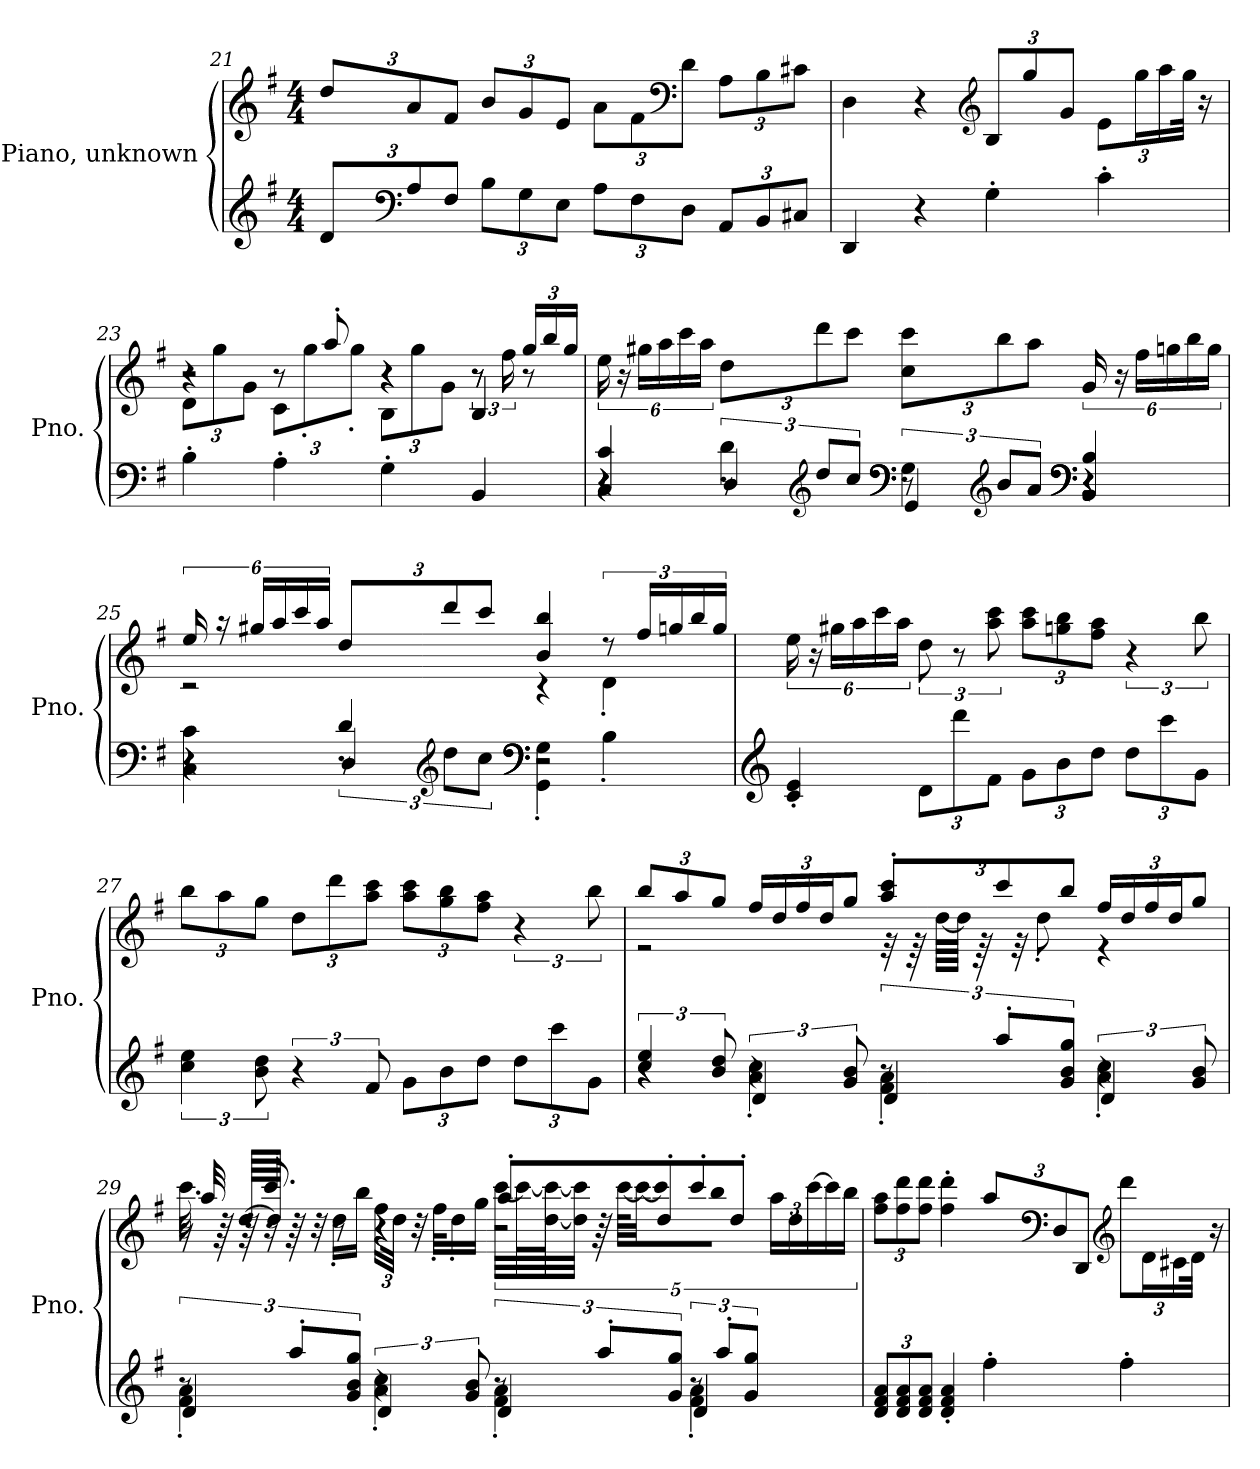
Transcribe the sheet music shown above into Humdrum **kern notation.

**kern	**kern
*part1	*part1
*staff2	*staff1
*I"Piano, unknown	*
*I'Pno.	*
*clefG2	*clefG2
*k[f#]	*k[f#]
*M4/4	*M4/4
*Xbrackettup	*Xbrackettup
=21	=21
12d/L	12dd/L
*clefF4	*
12A/	12a/
12F#/J	12f#/J
12B\L	12b/L
12G\	12g/
12E\J	12e/J
12A\L	12a\L
12F#\	12f#\
*	*clefF4
12D\J	12d\J
12AA/L	12A\L
12BB/	12B\
12C#X/J	12c#X\J
!!LO:LB:g=z
=22	=22
4DD/	4D\
4r	4r
*	*clefG2
4G'\	12B/L
.	12gg/
.	12g/J
4c'\	12e\L
.	24gg\L
.	24aa\
.	48gg\JJk
.	16r
=23	=23
*	*^
*	*	*^
4B'\	4r	12d\L	2r
.	.	12gg\	.
.	.	12g\J	.
4A'\	8r	12c\L	.
.	.	12gg'\	.
.	8aa'/	.	.
.	.	12gg'\J	.
4G'\	4r	12B\L	4r
.	.	12gg\	.
.	.	12g\J	.
*	*	*brackettup	*
4BB/	8r	12r	4B/
.	.	24ff#\	.
*	*Xbrackettup	*	*
.	24gg/LL	8r	.
.	24bb/	.	.
.	24gg/JJ	.	.
*	*v	*v	*v
!!LO:LB:g=z
=24	=24
*^	*
*	*^	*
*	*	*	*brackettup
4C/ 4c/	4r	4r	24ee\
.	.	.	24r
.	.	.	24gg#X\LL
*	*	*	*Xbrackettup
.	.	.	24aa\
.	.	.	24ccc\
.	.	.	24aa\JJ
*brackettup	*	*	*
12r	4d\	4D/	12dd\L
*clefG2	*	*	*
12dd/L	.	.	12ddd\
12cc/J	.	.	12ccc\J
*clefF4	*	*	*
12r	4G\	4GG/	12cc\ 12ccc\L
*clefG2	*	*	*
12b/L	.	.	12bb\
12a/J	.	.	12aa\J
*clefF4	*	*	*
*	*	*	*brackettup
4BB/ 4B/	4r	4r	24g/
.	.	.	24r
.	.	.	24ff#\LL
*	*	*	*Xbrackettup
.	.	.	24ggn\
.	.	.	24bb\
.	.	.	24gg\JJ
!!LO:LB:g=z
=25	=25	=25	=25
*	*	*	*brackettup
*	*	*	*^
4r	4C\ 4c\	4r	24ee/	2r
.	.	.	24r	.
.	.	.	24gg#X/LL	.
*	*	*	*Xbrackettup	*
.	.	.	24aa/	.
.	.	.	24ccc/	.
.	.	.	24aa/JJ	.
4d/	12r	4D/	12dd/L	.
*clefG2	*	*	*	*
.	12dd\L	.	12ddd/	.
.	12cc\J	.	12ccc/J	.
*clefF4	*	*	*	*
2r	4GG\' 4G\'	2r	4b/ 4bb/	4r
*	*	*	*brackettup	*
.	4B'\	.	12r	4d'\
.	.	.	24ff#/LL	.
*	*	*	*Xbrackettup	*
.	.	.	24ggn/	.
.	.	.	24bb/	.
.	.	.	24gg/JJ	.
*v	*v	*v	*	*
*	*v	*v
=26	=26
*clefG2	*
*	*brackettup
4c/' 4e/'	24ee\
.	24r
.	24gg#X\LL
*	*Xbrackettup
.	24aa\
.	24ccc\
.	24aa\JJ
*Xbrackettup	*brackettup
12d\L	12dd\
12ddd\	12r
12f#\J	12aa\ 12ccc\
*	*Xbrackettup
12g\L	12aa\ 12ccc\L
12b\	12ggn\ 12bb\
12dd\J	12ff#\ 12aa\J
*	*brackettup
12dd\L	6r
12ccc\	.
12g\J	12bb\
!!LO:PB:g=z
=27	=27
*brackettup	*Xbrackettup
6cc\ 6ee\	12bb\L
.	12aa\
12b\ 12dd\	12gg\J
6r	12dd\L
.	12ddd\
12f#/	12aa\ 12ccc\J
*Xbrackettup	*
12g\L	12aa\ 12ccc\L
12b\	12gg\ 12bb\
12dd\J	12ff#\ 12aa\J
*	*brackettup
12dd\L	6r
12ccc\	.
12g\J	12bb\
=28	=28
*brackettup	*Xbrackettup
*^	*^
*	*^	*	*
6cc/ 6ee/	4r	4r	12bb/L	2r
.	.	.	12aa/	.
12b/ 12dd/	.	.	12gg/J	.
6r	4a\' 4cc\'	4d/	24ff#/LL	.
.	.	.	24dd/	.
.	.	.	24ff#/	.
.	.	.	24dd/J	.
12g/ 12b/	.	.	12gg/J	.
12r	4f#\' 4a\'	4d/	12aa/' 12ccc/'L	32r
.	.	.	.	64r
.	.	.	.	[64dd\LLLL
.	.	.	.	64dd\JJJJ]
.	.	.	.	64r
12aa'/L	.	.	12ccc/	.
.	.	.	.	32r
.	.	.	.	8dd'\
12g/ 12b/ 12gg/J	.	.	12bb/J	.
6r	4a\' 4cc\'	4d/	24ff#/LL	4r
.	.	.	24dd/	.
.	.	.	24ff#/	.
.	.	.	24dd/J	.
12g/ 12b/	.	.	12gg/J	.
!!LO:LB:g=z
=29	=29	=29	=29	=29
*	*	*	*	*^
12r	4f#\' 4a\'	4d/	16r	32.ccc\	32aa/
.	.	.	.	.	64r
.	.	.	.	64r	[64dd/LLLL
.	.	.	8.ccc'/	16r	64dd/JJJJ]
.	.	.	.	.	64r
12aa'/L	.	.	.	.	.
.	.	.	.	.	32r
.	.	.	.	16dd'\LL	8r
12g/ 12b/ 12gg/J	.	.	.	.	.
.	.	.	.	16bb\JJ	.
6r	4a\' 4cc\'	4d/	4r	24ff#\LL	4r
.	.	.	.	48dd\JJk	.
.	.	.	.	32r	.
.	.	.	.	32ff#'\KLL	.
.	.	.	.	16dd'\	.
12g/ 12b/	.	.	.	.	.
.	.	.	.	16gg\JJ	.
*	*	*	*	*brackettup	*
12r	4f#\' 4a\'	4d/	2r	[40ccc\LLL	8aa'/L
.	.	.	.	80ccc\L_	.
.	.	.	.	[80dd\ 80ccc\_J	.
.	.	.	.	40dd\] 40ccc\]JJJ	.
.	.	.	.	80r	.
12aa'/L	.	.	.	.	.
.	.	.	.	[80ccc\KLLL	.
.	.	.	.	40ccc\J_	.
.	.	.	.	16ccc\]	8dd'/
12g/ 12gg/J	.	.	.	.	.
.	.	.	.	16bb\JJ	.
*	*	*	*	*Xbrackettup	*
12r	4f#\' 4a\'	4d/	.	24aa\LL	8ccc'/
.	.	.	.	24dd\	.
12aa'/L	.	.	.	[24ccc\	.
.	.	.	.	16ccc\]	8dd'/J
12g/ 12gg/J	.	.	.	.	.
.	.	.	.	16bb\JJ	.
*v	*v	*v	*	*	*
*	*v	*v	*v
!!LO:LB:g=z
=30	=30
*Xbrackettup	*
12d/ 12f#/ 12a/L	12ff#\ 12aa\L
12d/ 12f#/ 12a/	12ff#\ 12ddd\
12d/ 12f#/ 12a/J	12ff#\ 12ddd\J
4d/' 4f#/' 4a/'	4ff#\' 4ddd\'
4ff#'\	12aa/L
*	*clefF4
.	12D/
.	12DD/J
*	*clefG2
4ff#'\	12ddd\L
.	24d\L
.	24c#X\
.	48d\JJk
.	16r
=	=
*-	*-
